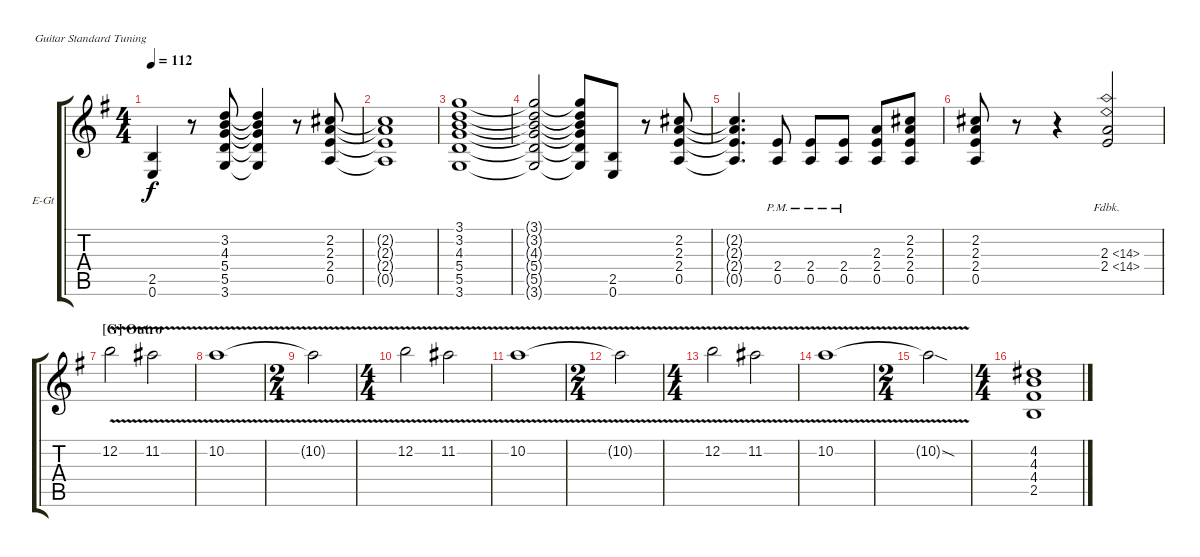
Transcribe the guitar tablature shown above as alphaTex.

\defaultSystemsLayout 4
\bracketExtendMode groupsimilarinstruments
\firstSystemTrackNameOrientation horizontal
\otherSystemsTrackNameOrientation horizontal
\track ("Guitar 1" "E-Gt") {instrument distortionguitar}
\staff {score tabs}
\tuning (E4 B3 G3 D3 A2 E2)
\ts (4 4)
\tempo 112
\clef g2
\scale
1.05549
\ks g
(0.6 2.5).4{dy f} r.8 (3.6 5.5 5.4 4.3 3.2).8 (3.6{t} 5.5{t} 5.4{t} 4.3{t} 3.2{t}).4 r.8 (0.5 2.4 2.3 2.2).8 |
\scale
0.944515 (0.5{t} 2.4{t} 2.3{t} 2.2{t}).1 |
\scale
1.05549 (3.6 5.5 5.4 4.3 3.2 3.1).1 |
\scale
0.944515 (3.6{t} 5.5{t} 5.4{t} 4.3{t} 3.2{t} 3.1{t}).2 (3.6{t} 5.5{t} 5.4{t} 4.3{t} 3.2{t} 3.1{t}).8 (0.6 2.5).8 r.8 (0.5 2.4 2.3 2.2).8 |
\scale
1.05549 (0.5{t} 2.4{t} 2.3{t} 2.2{t}).4{d} (0.5{pm} 2.4{pm}).8 (0.5{pm} 2.4{pm}).8 (0.5{pm} 2.4{pm}).8 (0.5 2.4 2.3).8 (0.5 2.4 2.3 2.2).8 |
\scale
0.944515 (0.5 2.4 2.3 2.2).8 r.8 r.4 (2.3{fh 12} 2.4{fh 12}).2 |
\section ("G" "Outro")
\scale
1.05549 12.2{v}.2 11.2{v}.2 |
\scale
0.944515 10.2{v}.1 |
\ts (2 4)
\scale
1.08575 10.2{v t}.2 |
\ts (4 4)
\scale
0.91425 12.2{v}.2 11.2{v}.2 |
\scale
1.05549 10.2{v}.1 |
\ts (2 4)
\scale
0.944515 10.2{v t}.2 |
\ts (4 4)
\scale
1.08575 12.2{v}.2 11.2{v}.2 |
\scale
0.91425 10.2{v}.1 |
\ts (2 4)
\scale
1.08575 10.2{v sod t}.2 |
\ts (4 4)
\scale
0.91425 (2.5 4.4 4.3 4.2).1
